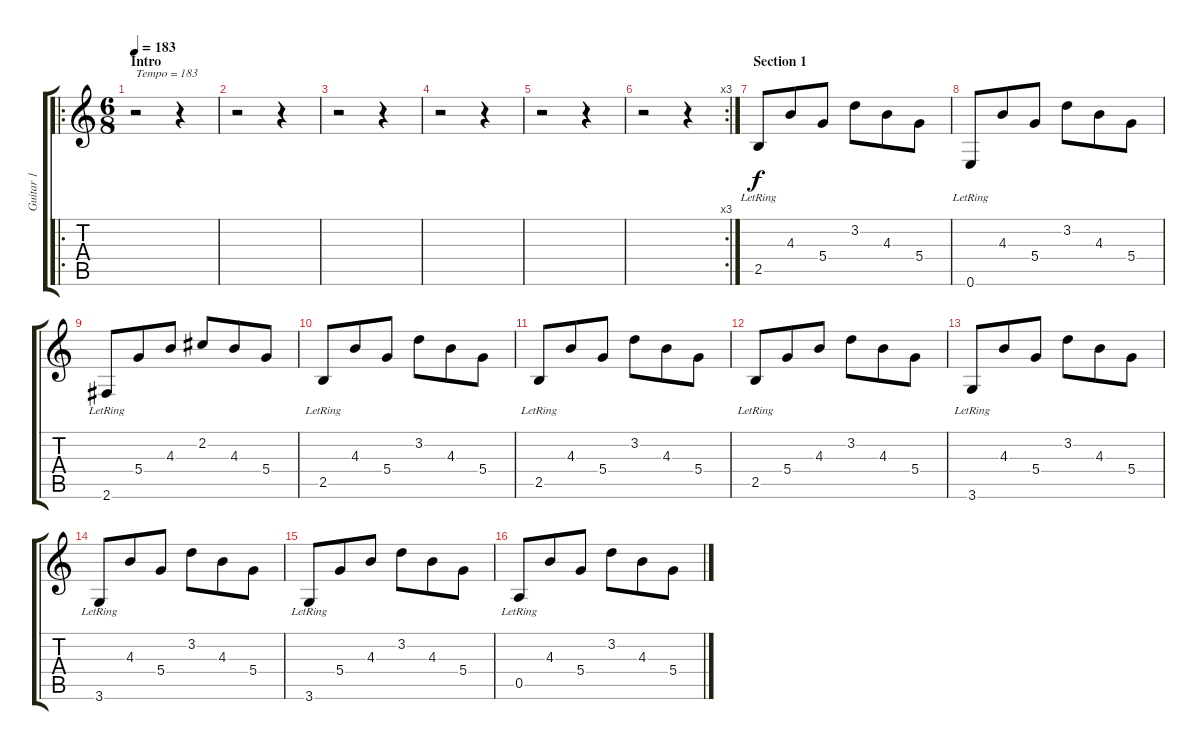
\track ("Guitar 1" "Guitar 1") {instrument electricguitarjazz}
\staff {score tabs}
\tuning (E4 B3 G3 D3 A2 E2) {hide}
\ro
\ts (6 8)
\section ("" "Intro")
\tempo 183
\clef g2
\ks c
r.2{txt "Tempo = 183" dy f instrument electricguitarjazz} r.4 |
r.2 r.4 |
r.2 r.4 |
r.2 r.4 |
r.2 r.4 |
\rc 3
r.2 r.4 |
\section ("" "Section 1")
2.5{lr}.8 4.3.8 5.4.8 3.2.8 4.3.8 5.4.8 |
0.6{lr}.8 4.3.8 5.4.8 3.2.8 4.3.8 5.4.8 |
2.6{lr}.8 5.4.8 4.3.8 2.2.8 4.3.8 5.4.8 |
2.5{lr}.8 4.3.8 5.4.8 3.2.8 4.3.8 5.4.8 |
2.5{lr}.8 4.3.8 5.4.8 3.2.8 4.3.8 5.4.8 |
2.5{lr}.8 5.4.8 4.3.8 3.2.8 4.3.8 5.4.8 |
3.6{lr}.8 4.3.8 5.4.8 3.2.8 4.3.8 5.4.8 |
3.6{lr}.8 4.3.8 5.4.8 3.2.8 4.3.8 5.4.8 |
3.6{lr}.8 5.4.8 4.3.8 3.2.8 4.3.8 5.4.8 |
0.5{lr}.8 4.3.8 5.4.8 3.2.8 4.3.8 5.4.8
